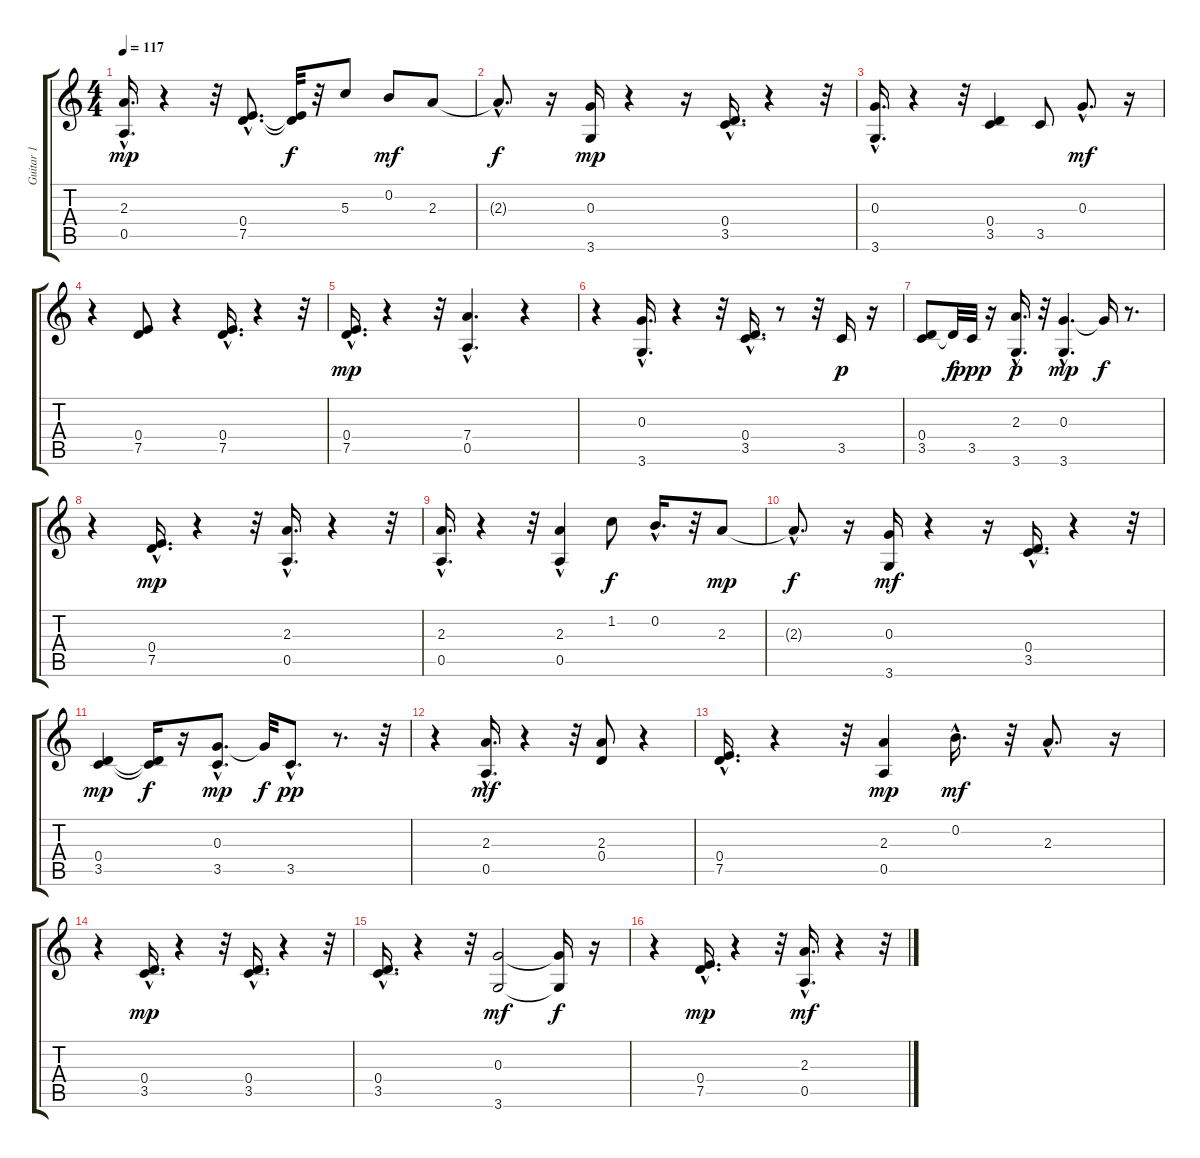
\track ("Guitar 1" "Guitar 1") {instrument electricguitarclean}
\staff {score tabs}
\tuning (E4 B3 G3 D3 A2 E2) {hide}
\ts (4 4)
\tempo 117
\clef g2
\ks c
(2.3{hac} 0.5{hac}).16{d dy mp} r.4 r.32 (0.4{hac} 7.5{hac}).8{d} (0.4{t} 7.5{t}).32{dy f} r.32 5.3.8 0.2.8{dy mf} 2.3.8 |
2.3{hac t}.8{d dy f} r.16 (0.3 3.6).16{dy mp} r.4 r.16 (0.4{hac} 3.5{hac}).16{d} r.4 r.32 |
(0.3{hac} 3.6{hac}).16{d} r.4 r.32 (0.4 3.5).4 3.5.8 0.3{hac}.8{d dy mf} r.16 |
r.4 (0.4 7.5).8 r.4 (0.4{hac} 7.5{hac}).16{d} r.4 r.32 |
(0.4{hac} 7.5{hac}).16{d dy mp} r.4 r.32 (7.4{hac} 0.5).4{d} r.4 |
r.4 (0.3{hac} 3.6{hac}).16{d} r.4 r.32 (0.4{hac} 3.5{hac}).16{d} r.8 r.32 3.5.16{dy p} r.16 |
(0.4 3.5).8 0.4{t}.32{dy f} 3.5.32{dy ppp} r.16 (2.3{hac} 3.6).16{d dy p} r.32 (0.3{hac} 3.6{hac}).4{d dy mp} 0.3{t}.16{dy f} r.8{d} |
r.4 (0.4{hac} 7.5{hac}).16{d dy mp} r.4 r.32 (2.3{hac} 0.5{hac}).16{d} r.4 r.32 |
(2.3{hac} 0.5{hac}).16{d} r.4 r.32 (2.3 0.5{hac}).4 1.2.8{dy f} 0.2{hac}.16{d} r.32 2.3.8{dy mp} |
2.3{hac t}.8{d dy f} r.16 (0.3 3.6).16{dy mf} r.4 r.16 (0.4 3.5{hac}).16{d} r.4 r.32 |
(0.4 3.5).4{dy mp} (0.4{t} 3.5{t}).16{dy f} r.16 (0.3{hac} 3.5{hac}).8{d dy mp} 0.3{t}.32{dy f} 3.5{hac}.8{d dy pp} r.8{d} r.32 |
r.4 (2.3 0.5{hac}).16{d dy mf} r.4 r.32 (2.3 0.4).8 r.4 |
(0.4{hac} 7.5{hac}).16{d} r.4 r.32 (2.3 0.5).4{dy mp} 0.2{hac}.16{d dy mf} r.32 2.3{hac}.8{d} r.16 |
r.4 (0.4{hac} 3.5{hac}).16{d dy mp} r.4 r.32 (0.4 3.5{hac}).16{d} r.4 r.32 |
(0.4{hac} 3.5{hac}).16{d} r.4 r.32 (0.3 3.6).2{dy mf} (0.3{t} 3.6{t}).16{dy f} r.16 |
r.4 (0.4{hac} 7.5{hac}).16{d dy mp} r.4 r.32 (2.3{hac} 0.5{hac}).16{d dy mf} r.4 r.32
